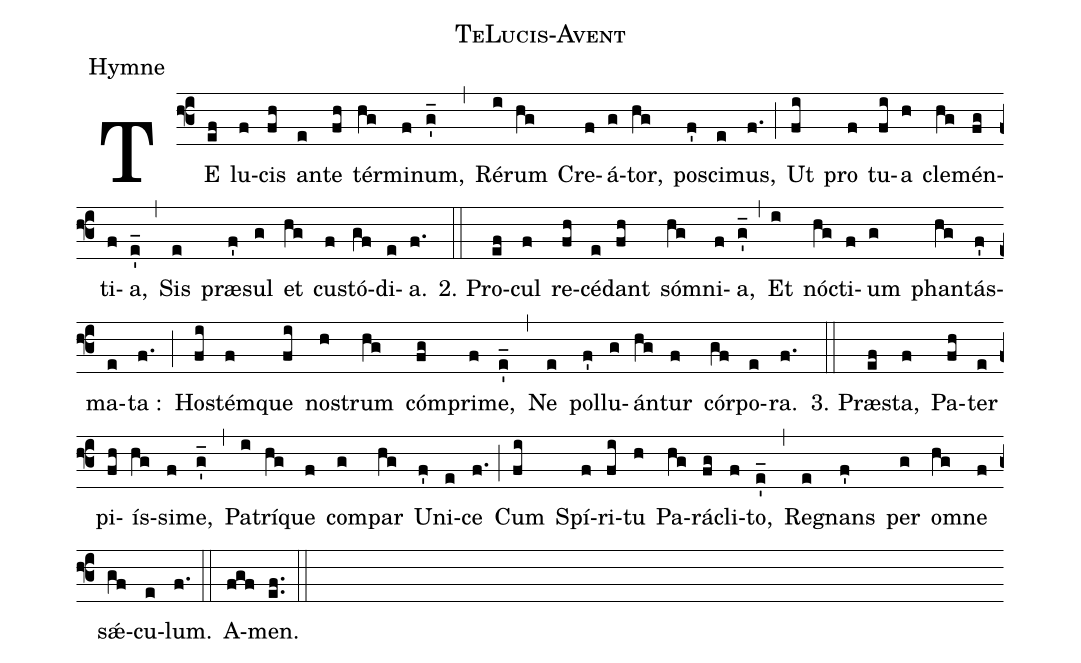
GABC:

name:TeLucis-Avent;
office-part:Hymne;
%%
(f3) TE(ef) lu(f)cis(fh) an(e)te(fh) tér(hg)mi(f)num,(g'_) (,)
Ré(i)rum(hg) Cre(f)á(g)tor,(hg) po(f')sci(e)mus,(f.) (;)
Ut(fi) pro(f) tu(fi)a(h) cle(hg)mén(fg)ti(f)a,(e'_) (,)
Sis(e) præ(f')sul(g) et(hg) cu(f)stó(gf)di(e)a.(f.) (::)

2. Pr{o}(ef)cul(f) re(fh)cé(e)dant(fh) só(hg)mni(f)a,(g'_) (,)
Et(i) nó(hg)cti(f)um(g) phan(hg)tás(f')ma(e)ta :(f.) (;)
Ho(fi)stém(f)que(fi) no(h)strum(hg) cóm(fg)pri(f)me,(e'_) (,)
Ne(e) pol(f')lu(g)án(hg)tur(f) cór(gf)po(e)ra.(f.) (::)

3. Præ(ef)sta,(f) Pa(fh)ter(e) pi(fh)ís(hg)si(f)me,(g'_) (,)
Pa(i)trí(hg)que(f) com(g)par(hg) U(f')ni(e)ce(f.) (;)
Cum(fi) Spí(f)ri(fi)tu(h) Pa(hg)rá(fg)cli(f)to,(e'_) (,)
Re(e)gnans(f') per(g) o(hg)mne(f) s{ǽ}(gf)cu(e)lum.(f.) (::)

A(fgf)men.(ef..) (::)
